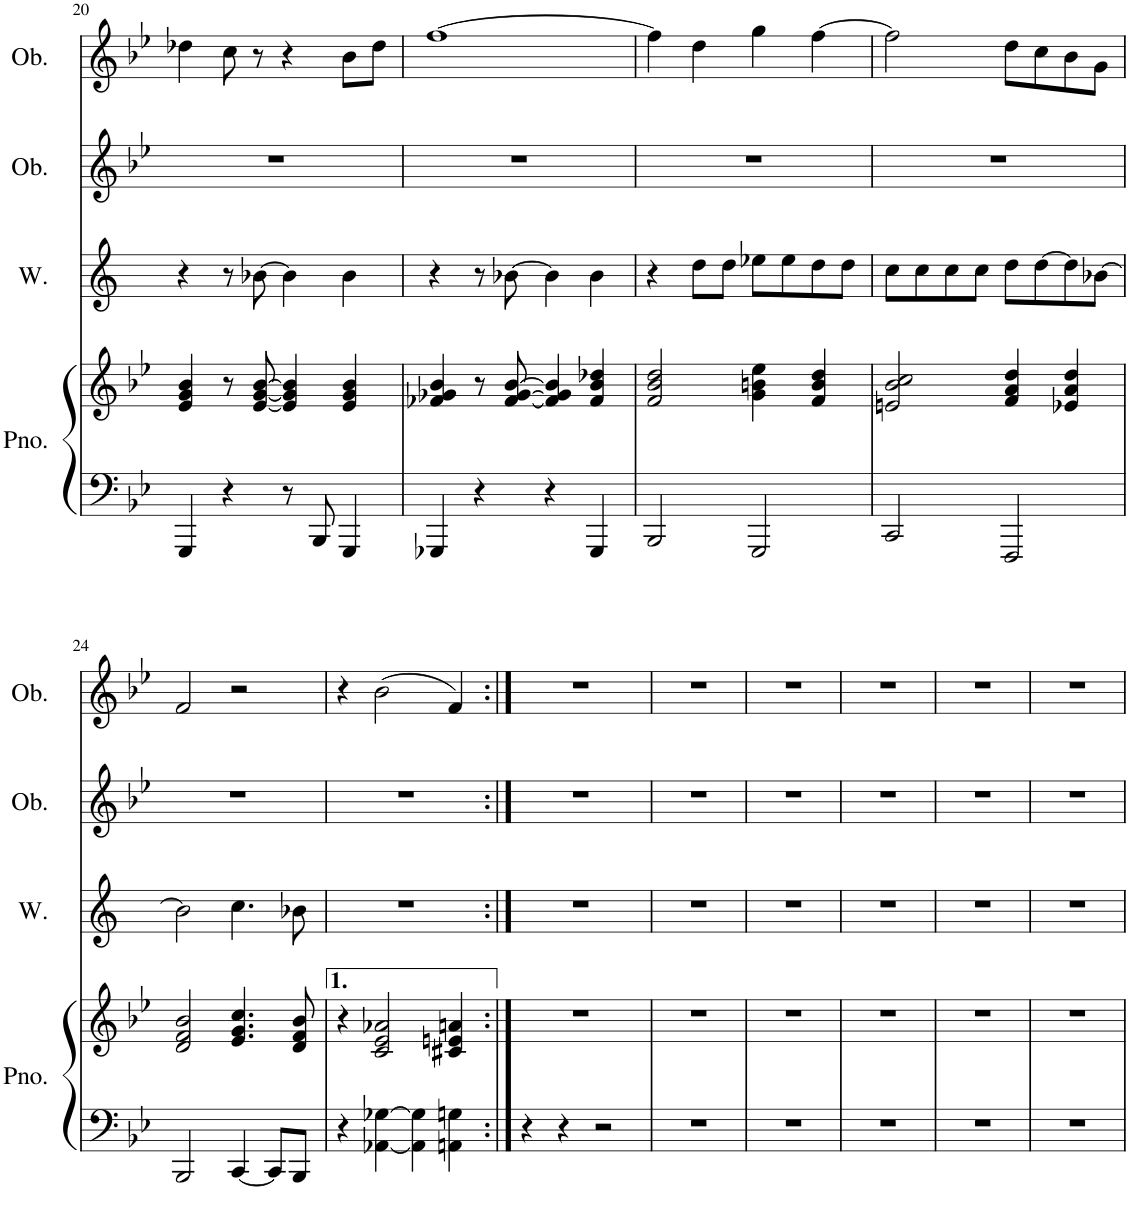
**kern	**kern	**kern	**kern	**kern
*part4	*part4	*part3	*part2	*part1
*staff5	*staff4	*staff3	*staff2	*staff1
*I"Piano	*	*I"Women	*I"Oboe	*I"Oboe
*I'Pno.	*	*I'W.	*I'Ob.	*I'Ob.
!!LO:PB:g=z
*clefF4	*clefG2	*clefG2	*clefG2	*clefG2
*k[b-e-]	*k[b-e-]	*k[]	*k[b-e-]	*k[b-e-]
*M4/4	*M4/4	*M4/4	*M4/4	*M4/4
=20	=20	=20	=20	=20
4GGG/	4e-/ 4g/ 4b-/	4r	1r	4dd-X\
4r	8r	8r	.	8cc\
.	[8e-/ [8g/ [8b-/	[8b-X\	.	8r
8r	4e-/] 4g/] 4b-/]	4b-\]	.	4r
8BBB-/	.	.	.	.
4GGG/	4e-/ 4g/ 4b-/	4b-\	.	8b-\L
.	.	.	.	8dd-\J
=21	=21	=21	=21	=21
4GGG-X/	4f-X/ 4g-X/ 4b-/	4r	1r	[1ff
4r	8r	8r	.	.
.	[8f-/ [8g-/ [8b-/	[8b-X\	.	.
4r	4f-/] 4g-/] 4b-/]	4b-\]	.	.
4GGG-/	4f-/ 4b-/ 4dd-X/	4b-\	.	.
=22	=22	=22	=22	=22
2BBB-/	2f/ 2b-/ 2dd/	4r	1r	4ff\]
.	.	8dd\L	.	4dd\
.	.	8dd\J	.	.
2GGG/	4g\ 4bn\ 4ee-\	8ee-X\L	.	4gg\
.	.	8ee-\	.	.
.	4f/ 4b/ 4dd/	8dd\	.	[4ff\
.	.	8dd\J	.	.
=23	=23	=23	=23	=23
2CC/	2en/ 2b-/ 2cc/	8cc\L	1r	2ff\]
.	.	8cc\	.	.
.	.	8cc\	.	.
.	.	8cc\J	.	.
2FFF/	4f/ 4a/ 4dd/	8dd\L	.	8dd\L
.	.	[8dd\	.	8cc\
.	4e-X/ 4a/ 4dd/	8dd\]	.	8b-\
.	.	[8b-X\J	.	8g\J
!!LO:LB:g=z
=24	=24	=24	=24	=24
2BBB-/	2d/ 2f/ 2b-/	2b-\]	1r	2f/
[4CC/	4.e-/ 4.g/ 4.cc/	4.cc\	.	2r
8CC/L]	.	.	.	.
8BBB-/J	8d/ 8f/ 8b-/	8b-X\	.	.
=25	=25	=25	=25	=25
4r	4r	1r	1r	4r
[4AA-X\ [4G-X\	2c/ 2e-/ 2a-X/	.	.	(2b-\
4AA-\] 4G-\]	.	.	.	.
4AAn\ 4Gn\	4c#X/ 4en/ 4an/	.	.	4f/)
=26:|!	=26:|!	=26:|!	=26:|!	=26:|!
4r	1r	1r	1r	1r
4r	.	.	.	.
2r	.	.	.	.
=27	=27	=27	=27	=27
1r	1r	1r	1r	1r
=28	=28	=28	=28	=28
1r	1r	1r	1r	1r
=29	=29	=29	=29	=29
1r	1r	1r	1r	1r
=30	=30	=30	=30	=30
1r	1r	1r	1r	1r
=31	=31	=31	=31	=31
1r	1r	1r	1r	1r
=	=	=	=	=
*-	*-	*-	*-	*-
